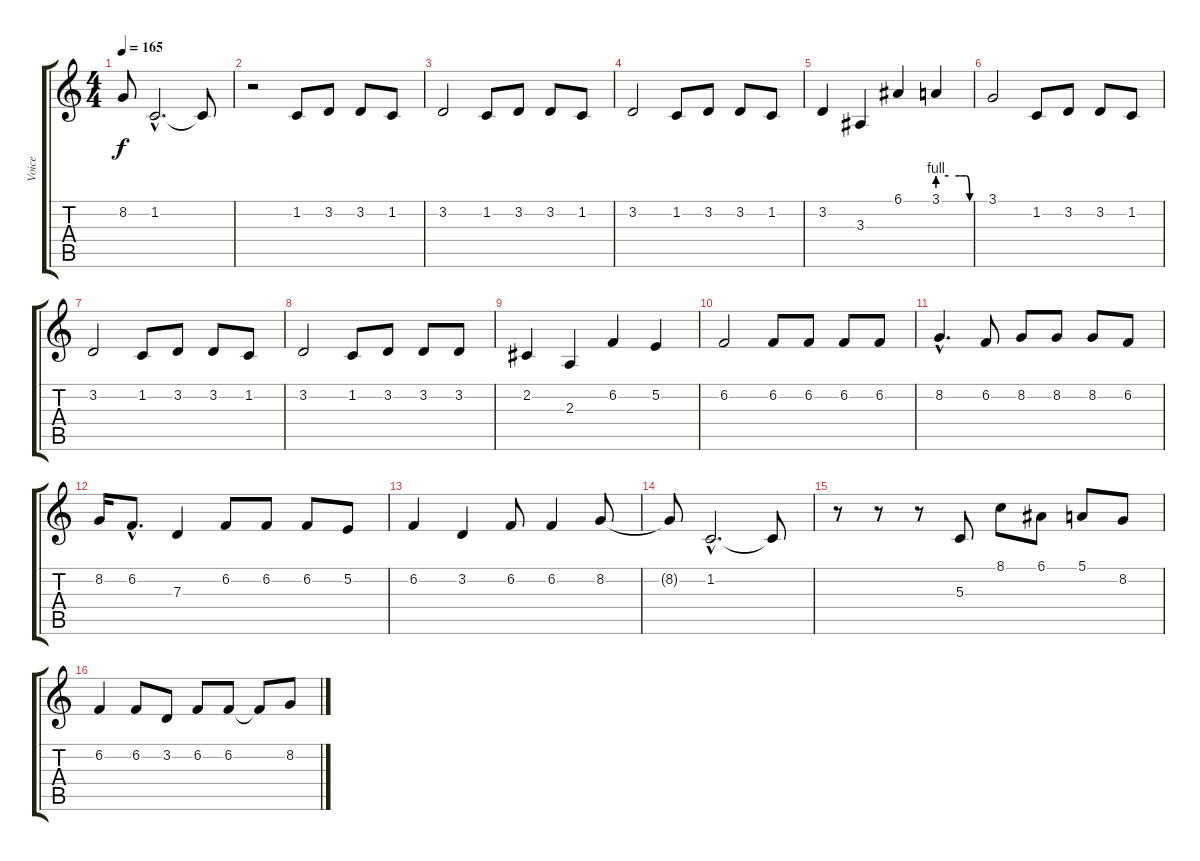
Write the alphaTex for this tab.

\track ("Voice" "Voice") {instrument piccolo}
\staff {score tabs}
\tuning (E4 B3 G3 D3 A2 E2) {hide}
\ts (4 4)
\tempo 165
\clef g2
\ks c
8.2{t}.8{dy f} 1.2{hac}.2{d} 1.2{t}.8 |
r.2 1.2.8 3.2.8 3.2.8 1.2.8 |
3.2.2 1.2.8 3.2.8 3.2.8 1.2.8 |
3.2.2 1.2.8 3.2.8 3.2.8 1.2.8 |
3.2.4 3.3.4 6.1.4 3.1{be (custom 0 4 20 4 40 4 43 4 47 4 54 4 60 0)}.4 |
3.1.2 1.2.8 3.2.8 3.2.8 1.2.8 |
3.2.2 1.2.8 3.2.8 3.2.8 1.2.8 |
3.2.2 1.2.8 3.2.8 3.2.8 3.2.8 |
2.2.4 2.3.4 6.2.4 5.2.4 |
6.2.2 6.2.8 6.2.8 6.2.8 6.2.8 |
8.2{hac}.4{d} 6.2.8 8.2.8 8.2.8 8.2.8 6.2.8 |
8.2.16 6.2{hac}.8{d} 7.3.4 6.2.8 6.2.8 6.2.8 5.2.8 |
6.2.4 3.2.4 6.2.8 6.2.4 8.2.8 |
8.2{t}.8 1.2{hac}.2{d} 1.2{t}.8 |
r.8 r.8 r.8 5.3.8 8.1.8 6.1.8 5.1.8 8.2.8 |
6.2.4 6.2.8 3.2.8 6.2.8 6.2.8 6.2{t}.8 8.2.8
